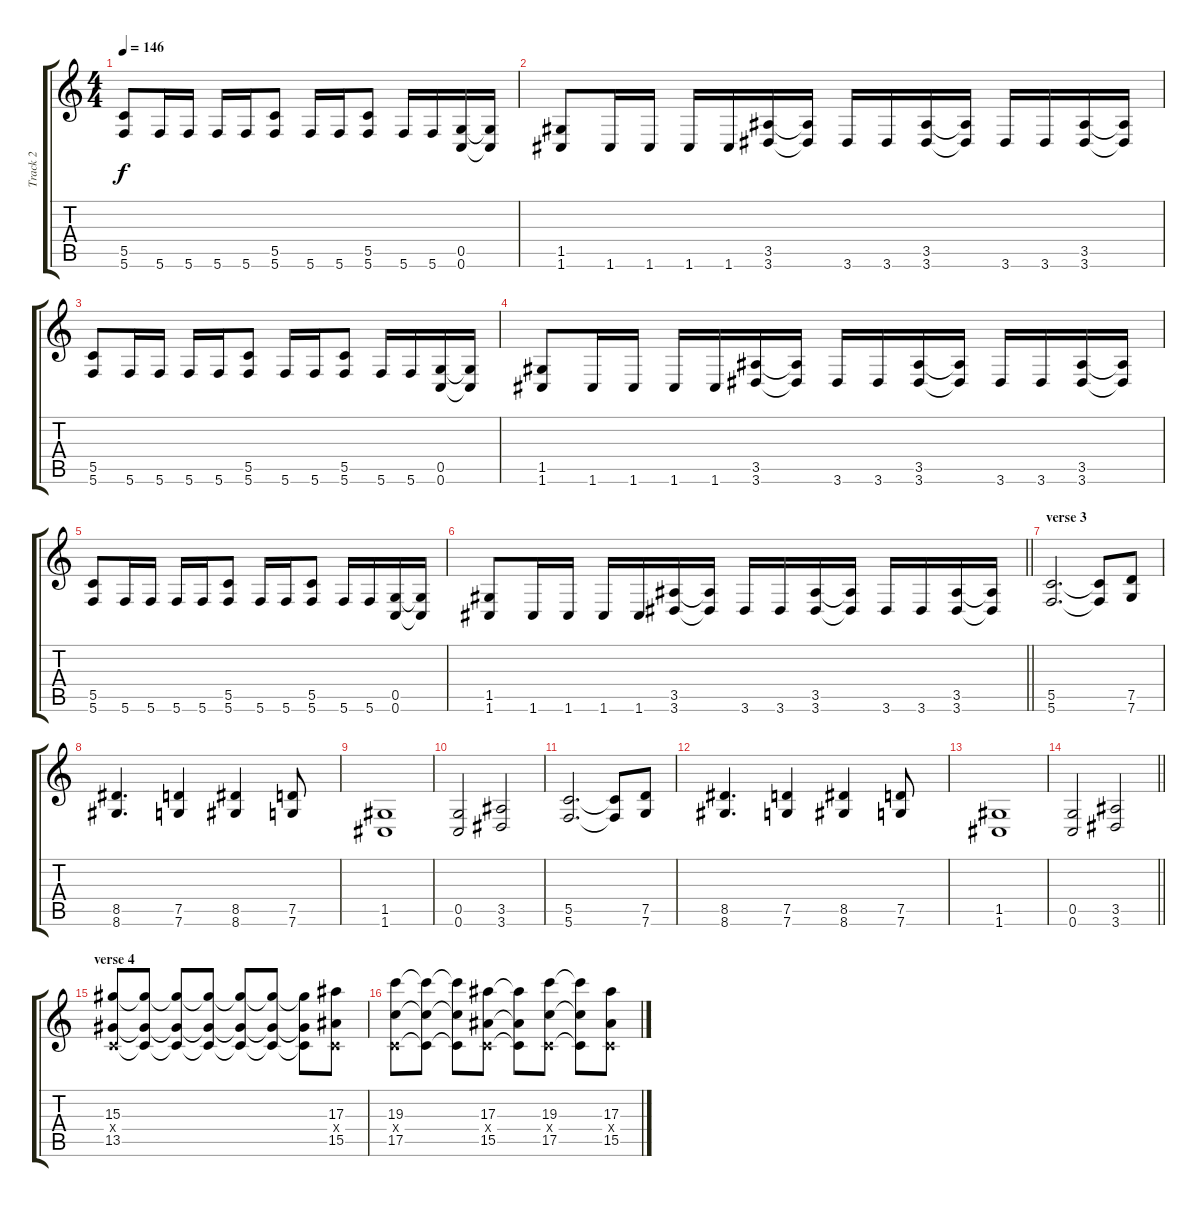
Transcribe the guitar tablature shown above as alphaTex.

\track ("Track 2" "Track 2") {instrument distortionguitar bank 255}
\staff {score tabs}
\tuning (D4 A3 F3 C3 G2 C2) {hide}
\ts (4 4)
\tempo 146
\clef g2
\ks c
(5.5 5.6).8{dy f} 5.6.16 5.6.16 5.6.16 5.6.16 (5.5 5.6).8 5.6.16 5.6.16 (5.5 5.6).8 5.6.16 5.6.16 (0.5 0.6).16 (0.5{t} 0.6{t}).16 |
(1.5 1.6).8 1.6.16 1.6.16 1.6.16 1.6.16 (3.5 3.6).16 (3.5{t} 3.6{t}).16 3.6.16 3.6.16 (3.5 3.6).16 (3.5{t} 3.6{t}).16 3.6.16 3.6.16 (3.5 3.6).16 (3.5{t} 3.6{t}).16 |
(5.5 5.6).8 5.6.16 5.6.16 5.6.16 5.6.16 (5.5 5.6).8 5.6.16 5.6.16 (5.5 5.6).8 5.6.16 5.6.16 (0.5 0.6).16 (0.5{t} 0.6{t}).16 |
(1.5 1.6).8 1.6.16 1.6.16 1.6.16 1.6.16 (3.5 3.6).16 (3.5{t} 3.6{t}).16 3.6.16 3.6.16 (3.5 3.6).16 (3.5{t} 3.6{t}).16 3.6.16 3.6.16 (3.5 3.6).16 (3.5{t} 3.6{t}).16 |
(5.5 5.6).8 5.6.16 5.6.16 5.6.16 5.6.16 (5.5 5.6).8 5.6.16 5.6.16 (5.5 5.6).8 5.6.16 5.6.16 (0.5 0.6).16 (0.5{t} 0.6{t}).16 |
\barLineRight lightlight
(1.5 1.6).8 1.6.16 1.6.16 1.6.16 1.6.16 (3.5 3.6).16 (3.5{t} 3.6{t}).16 3.6.16 3.6.16 (3.5 3.6).16 (3.5{t} 3.6{t}).16 3.6.16 3.6.16 (3.5 3.6).16 (3.5{t} 3.6{t}).16 |
\section ("" "verse 3")
(5.5 5.6).2{d} (5.5{t} 5.6{t}).8 (7.5 7.6).8 |
(8.5 8.6).4{d} (7.5 7.6).4 (8.5 8.6).4 (7.5 7.6).8 |
(1.5 1.6).1 |
(0.5 0.6).2 (3.5 3.6).2 |
(5.5 5.6).2{d} (5.5{t} 5.6{t}).8 (7.5 7.6).8 |
(8.5 8.6).4{d} (7.5 7.6).4 (8.5 8.6).4 (7.5 7.6).8 |
(1.5 1.6).1 |
\barLineRight lightlight
(0.5 0.6).2 (3.5 3.6).2 |
\section ("" "verse 4")
(15.3 0.4{x} 13.5).8 (15.3{t} 0.4{t} 13.5{t}).8 (15.3{t} 0.4{t} 13.5{t}).8 (15.3{t} 0.4{t} 13.5{t}).8 (15.3{t} 0.4{t} 13.5{t}).8 (15.3{t} 0.4{t} 13.5{t}).8 (15.3{t} 0.4{t} 13.5{t}).8 (17.3 0.4{x} 15.5).8 |
(19.3 0.4{x} 17.5).8 (19.3{t} 0.4{t} 17.5{t}).8 (19.3{t} 0.4{t} 17.5{t}).8 (17.3 0.4{x} 15.5).8 (17.3{t} 0.4{t} 15.5{t}).8 (19.3 0.4{x} 17.5).8 (19.3{t} 0.4{t} 17.5{t}).8 (17.3 0.4{x} 15.5).8
